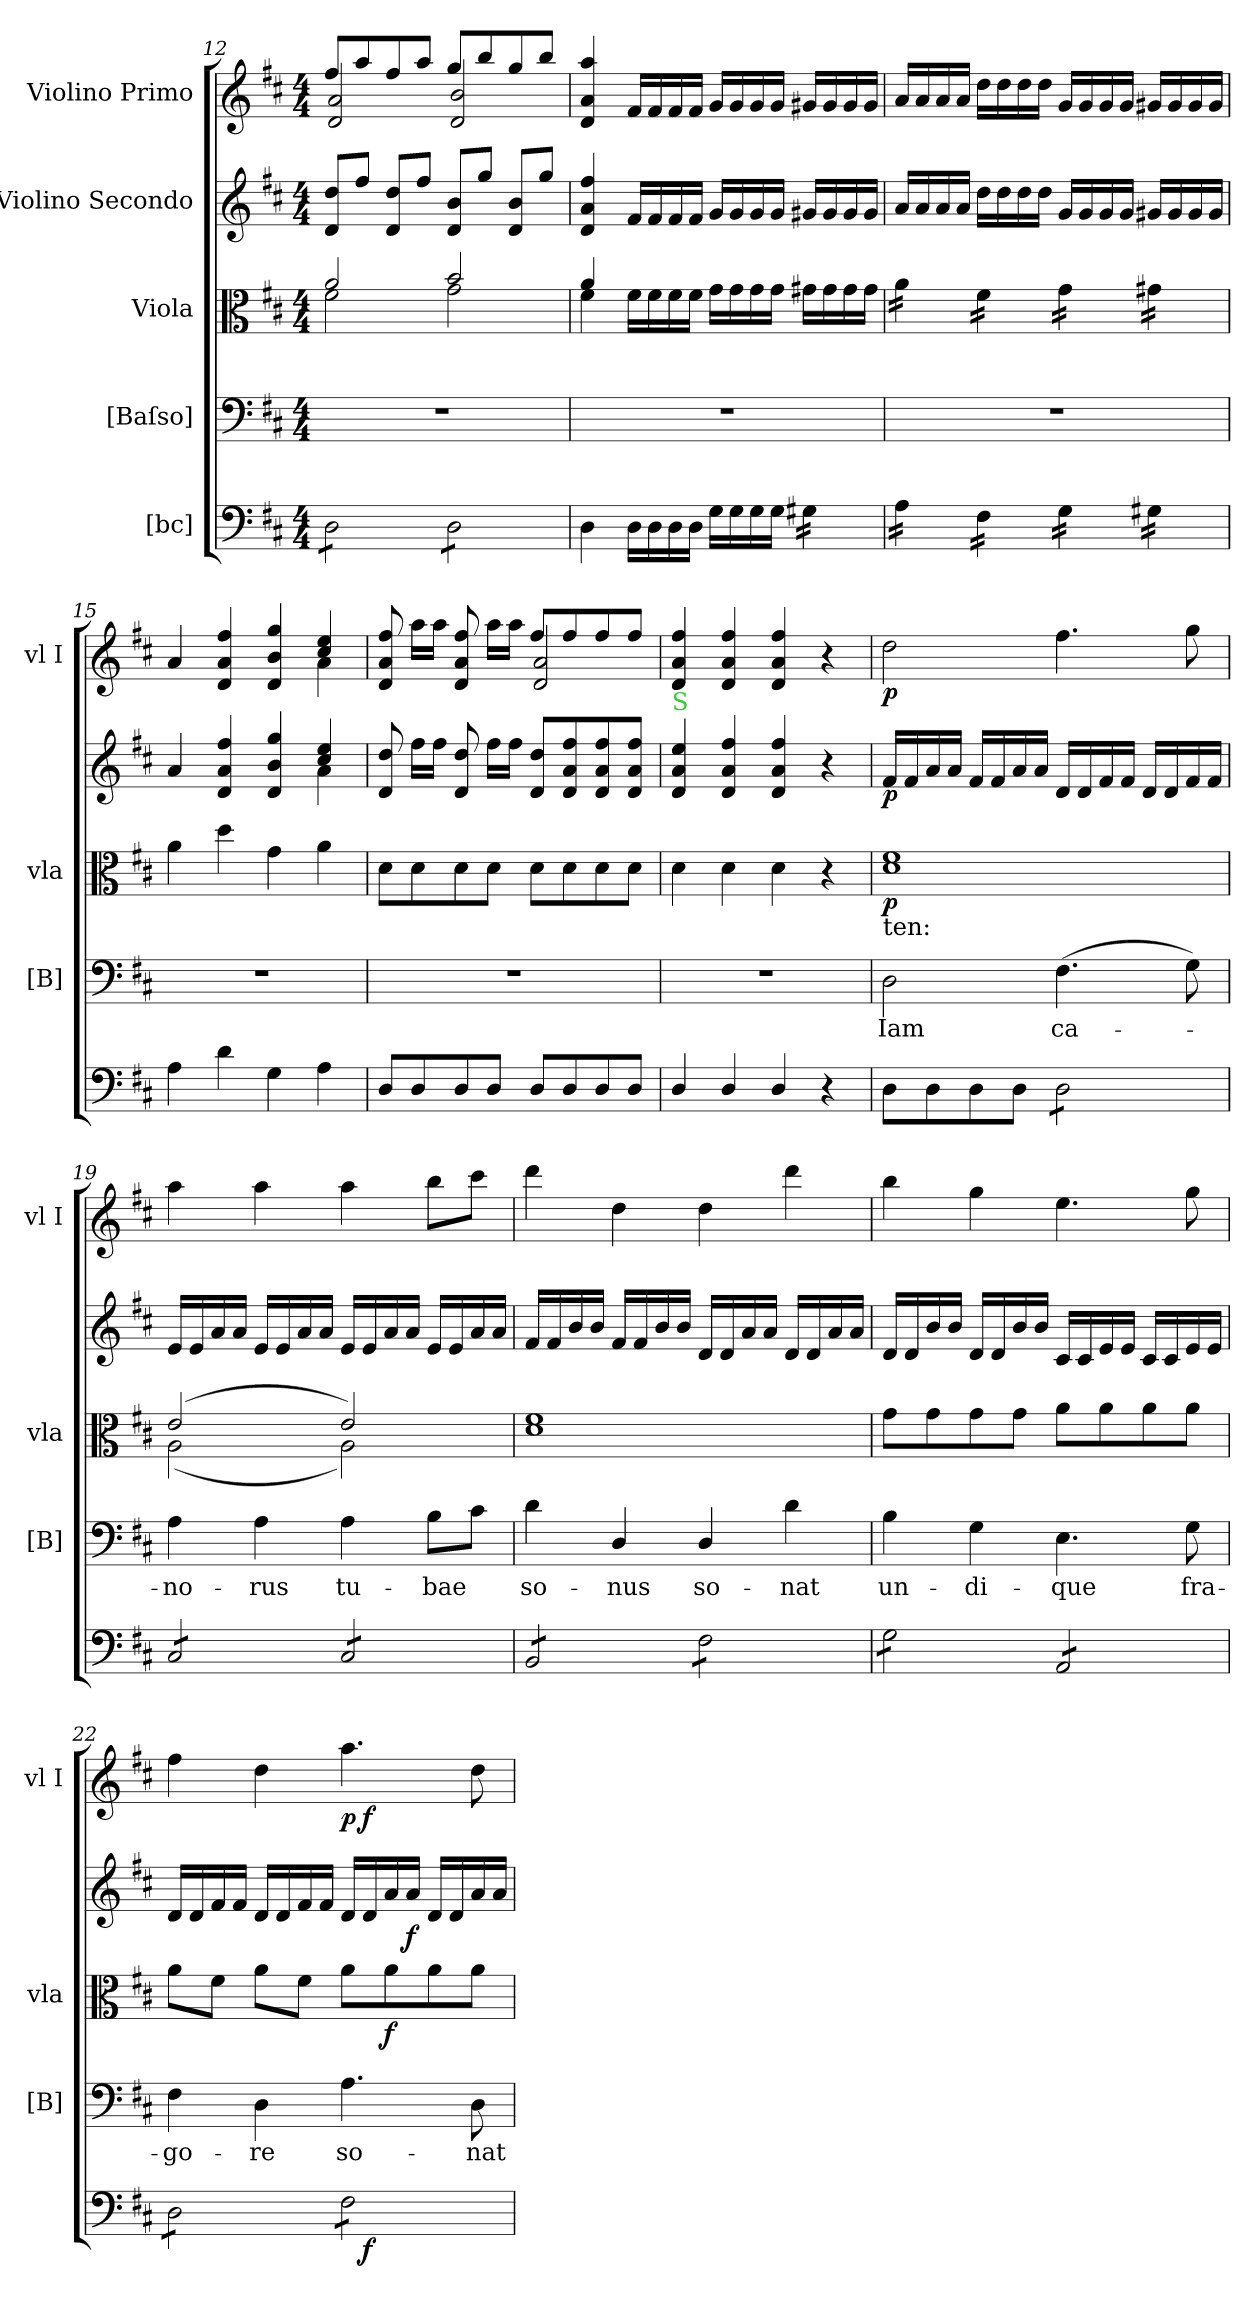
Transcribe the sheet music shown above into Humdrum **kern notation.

**kern	**dynam	**kern	**text	**kern	**dynam	**kern	**dynam	**kern	**dynam
*part5	*part5	*part4	*part4	*part3	*part3	*part2	*part2	*part1	*part1
*staff5	*staff5	*staff4	*staff4	*staff3	*staff3	*staff2	*staff2	*staff1	*staff1
*I"[bc]	*	*I"[Baſso]	*	*I"Viola	*	*I"Violino Secondo	*	*I"Violino Primo	*
*	*	*I'[B]	*	*I'vla	*	*	*	*I'vl I	*
*clefF4	*	*clefF4	*	*clefC3	*	*clefG2	*	*clefG2	*
*k[f#c#]	*	*k[f#c#]	*	*k[f#c#]	*	*k[f#c#]	*	*k[f#c#]	*
*M4/4	*	*M4/4	*	*M4/4	*	*M4/4	*	*M4/4	*
=12	=12	=12	=12	=12	=12	=12	=12	=12	=12
*	*	*	*	*^	*	*	*	*^	*
*tremolo	*	*	*	*	*	*	*	*	*	*	*
8D\L	.	1r	.	2a/	2f#\	.	8d/ 8dd/L	.	8ff#/L	2d/ 2a/	.
8D\	.	.	.	.	.	.	8ff#/J	.	8aa/	.	.
8D\	.	.	.	.	.	.	8d/ 8dd/L	.	8ff#/	.	.
8D\J	.	.	.	.	.	.	8ff#/J	.	8aa/J	.	.
8D\L	.	.	.	2b/	2g\	.	8d/ 8b/L	.	8gg/L	2d/ 2b/	.
8D\	.	.	.	.	.	.	8gg/J	.	8bb/	.	.
8D\	.	.	.	.	.	.	8d/ 8b/L	.	8gg/	.	.
8D\J	.	.	.	.	.	.	8gg/J	.	8bb/J	.	.
*Xtremolo	*	*	*	*	*	*	*	*	*	*	*
*	*	*	*	*	*	*	*	*	*v	*v	*
=13	=13	=13	=13	=13	=13	=13	=13	=13	=13	=13
4D\	.	1r	.	4a/	4f#\	.	4d/ 4a/ 4ff#/	.	4d/ 4a/ 4aa/	.
16D\LL	.	.	.	4ryy	16f#\LL	.	16f#/LL	.	16f#/LL	.
16D\	.	.	.	.	16f#\	.	16f#/	.	16f#/	.
16D\	.	.	.	.	16f#\	.	16f#/	.	16f#/	.
16D\JJ	.	.	.	.	16f#\JJ	.	16f#/JJ	.	16f#/JJ	.
16G\LL	.	.	.	2ryy	16g\LL	.	16g/LL	.	16g/LL	.
16G\	.	.	.	.	16g\	.	16g/	.	16g/	.
16G\	.	.	.	.	16g\	.	16g/	.	16g/	.
16G\JJ	.	.	.	.	16g\JJ	.	16g/JJ	.	16g/JJ	.
*tremolo	*	*	*	*	*	*	*	*	*	*
16G#X\LL	.	.	.	.	16g#X\LL	.	16g#X/LL	.	16g#X/LL	.
16G#X\	.	.	.	.	16g#\	.	16g#/	.	16g#/	.
16G#X\	.	.	.	.	16g#\	.	16g#/	.	16g#/	.
16G#X\JJ	.	.	.	.	16g#\JJ	.	16g#/JJ	.	16g#/JJ	.
*	*	*	*	*v	*v	*	*	*	*	*
=14	=14	=14	=14	=14	=14	=14	=14	=14	=14
*	*	*	*	*tremolo	*	*	*	*	*
16A\LL	.	1r	.	16a\LL	.	16a/LL	.	16a/LL	.
16A\	.	.	.	16a\	.	16a/	.	16a/	.
16A\	.	.	.	16a\	.	16a/	.	16a/	.
16A\JJ	.	.	.	16a\JJ	.	16a/JJ	.	16a/JJ	.
16F#\LL	.	.	.	16f#\LL	.	16dd\LL	.	16dd\LL	.
16F#\	.	.	.	16f#\	.	16dd\	.	16dd\	.
16F#\	.	.	.	16f#\	.	16dd\	.	16dd\	.
16F#\JJ	.	.	.	16f#\JJ	.	16dd\JJ	.	16dd\JJ	.
16G\LL	.	.	.	16g\LL	.	16g/LL	.	16g/LL	.
16G\	.	.	.	16g\	.	16g/	.	16g/	.
16G\	.	.	.	16g\	.	16g/	.	16g/	.
16G\JJ	.	.	.	16g\JJ	.	16g/JJ	.	16g/JJ	.
16G#X\LL	.	.	.	16g#X\LL	.	16g#X/LL	.	16g#X/LL	.
16G#X\	.	.	.	16g#X\	.	16g#/	.	16g#/	.
16G#X\	.	.	.	16g#X\	.	16g#/	.	16g#/	.
16G#X\JJ	.	.	.	16g#X\JJ	.	16g#/JJ	.	16g#/JJ	.
*	*	*	*	*Xtremolo	*	*	*	*	*
*Xtremolo	*	*	*	*	*	*	*	*	*
=15	=15	=15	=15	=15	=15	=15	=15	=15	=15
*	*	*	*	*	*	*^	*	*^	*
4A\	.	1r	.	4a\	.	4a/	2.ryy	.	4a/	2.ryy	.
4d\	.	.	.	4dd\	.	4d/ 4a/ 4ff#/	.	.	4d/ 4a/ 4ff#/	.	.
4G\	.	.	.	4g\	.	4d/ 4b/ 4gg/	.	.	4d/ 4b/ 4gg/	.	.
4A\	.	.	.	4a\	.	4cc#/ 4ee/	4a\	.	4cc#/ 4ee/	4a\	.
*	*	*	*	*	*	*v	*v	*	*	*	*
=16	=16	=16	=16	=16	=16	=16	=16	=16	=16	=16
8D/L	.	1r	.	8d\L	.	8d/ 8dd/	.	8d/ 8a/ 8ff#/	2ryy	.
8D/	.	.	.	8d\	.	16ff#\LL	.	16aa\LL	.	.
.	.	.	.	.	.	16ff#\JJ	.	16aa\JJ	.	.
8D/	.	.	.	8d\	.	8d/ 8dd/	.	8d/ 8a/ 8ff#/	.	.
8D/J	.	.	.	8d\J	.	16ff#\LL	.	16aa\LL	.	.
.	.	.	.	.	.	16ff#\JJ	.	16aa\JJ	.	.
8D/L	.	.	.	8d\L	.	8d/ 8dd/L	.	8ff#/L	2d/ 2a/	.
8D/	.	.	.	8d\	.	8d/ 8a/ 8ff#/	.	8ff#/	.	.
8D/	.	.	.	8d\	.	8d/ 8a/ 8ff#/	.	8ff#/	.	.
8D/J	.	.	.	8d\J	.	8d/ 8a/ 8ff#/J	.	8ff#/J	.	.
*	*	*	*	*	*	*	*	*v	*v	*
=17	=17	=17	=17	=17	=17	=17	=17	=17	=17
!	!	!	!	!	!	!LO:TX:a:color=limegreen:t=S	!	!	!
4D/	.	1r	.	4d\	.	4d/ 4a/ 4ee/	.	4d/ 4a/ 4ff#/	.
4D/	.	.	.	4d\	.	4d/ 4a/ 4ff#/	.	4d/ 4a/ 4ff#/	.
4D/	.	.	.	4d\	.	4d/ 4a/ 4ff#/	.	4d/ 4a/ 4ff#/	.
4r	.	.	.	4r	.	4r	.	4r	.
=18	=18	=18	=18	=18	=18	=18	=18	=18	=18
*	*	*	*	*^	*	*	*	*	*
!	!	!	!	!LO:TX:b:t=ten&colon;	!	!	!	!	!	!
8D\L	.	2D\	Iam	1d/	1f#\	p	16f#/LL	p	2dd\	p.
.	.	.	.	.	.	.	16f#/	.	.	.
8D\	.	.	.	.	.	.	16a/	.	.	.
.	.	.	.	.	.	.	16a/JJ	.	.	.
8D\	.	.	.	.	.	.	16f#/LL	.	.	.
.	.	.	.	.	.	.	16f#/	.	.	.
8D\J	.	.	.	.	.	.	16a/	.	.	.
.	.	.	.	.	.	.	16a/JJ	.	.	.
*tremolo	*	*	*	*	*	*	*	*	*	*
8D\L	.	(4.F#\	ca-	.	.	.	16d/LL	.	4.ff#\	.
.	.	.	.	.	.	.	16d/	.	.	.
8D\	.	.	.	.	.	.	16f#/	.	.	.
.	.	.	.	.	.	.	16f#/JJ	.	.	.
8D\	.	.	.	.	.	.	16d/LL	.	.	.
.	.	.	.	.	.	.	16d/	.	.	.
8D\J	.	8G\)	.	.	.	.	16f#/	.	8gg\	.
.	.	.	.	.	.	.	16f#/JJ	.	.	.
=19	=19	=19	=19	=19	=19	=19	=19	=19	=19	=19
8C#/L	.	4A\	-no-	(2e/	(2A\	.	16e/LL	.	4aa\	.
.	.	.	.	.	.	.	16e/	.	.	.
8C#/	.	.	.	.	.	.	16a/	.	.	.
.	.	.	.	.	.	.	16a/JJ	.	.	.
8C#/	.	4A\	-rus	.	.	.	16e/LL	.	4aa\	.
.	.	.	.	.	.	.	16e/	.	.	.
8C#/J	.	.	.	.	.	.	16a/	.	.	.
.	.	.	.	.	.	.	16a/JJ	.	.	.
8C#/L	.	4A\	tu-	2e/)	2A\)	.	16e/LL	.	4aa\	.
.	.	.	.	.	.	.	16e/	.	.	.
8C#/	.	.	.	.	.	.	16a/	.	.	.
.	.	.	.	.	.	.	16a/JJ	.	.	.
8C#/	.	8B\L	-bae	.	.	.	16e/LL	.	8bb\L	.
.	.	.	.	.	.	.	16e/	.	.	.
8C#/J	.	8c#\J	.	.	.	.	16a/	.	8ccc#\J	.
.	.	.	.	.	.	.	16a/JJ	.	.	.
=20	=20	=20	=20	=20	=20	=20	=20	=20	=20	=20
8BB/L	.	4d\	so-	1f#/	1d\	.	16f#/LL	.	4ddd\	.
.	.	.	.	.	.	.	16f#/	.	.	.
8BB/	.	.	.	.	.	.	16b/	.	.	.
.	.	.	.	.	.	.	16b/JJ	.	.	.
8BB/	.	4D/	-nus	.	.	.	16f#/LL	.	4dd\	.
.	.	.	.	.	.	.	16f#/	.	.	.
8BB/J	.	.	.	.	.	.	16b/	.	.	.
.	.	.	.	.	.	.	16b/JJ	.	.	.
8F#\L	.	4D/	so-	.	.	.	16d/LL	.	4dd\	.
.	.	.	.	.	.	.	16d/	.	.	.
8F#\	.	.	.	.	.	.	16a/	.	.	.
.	.	.	.	.	.	.	16a/JJ	.	.	.
8F#\	.	4d\	-nat	.	.	.	16d/LL	.	4ddd\	.
.	.	.	.	.	.	.	16d/	.	.	.
8F#\J	.	.	.	.	.	.	16a/	.	.	.
.	.	.	.	.	.	.	16a/JJ	.	.	.
*	*	*	*	*v	*v	*	*	*	*	*
=21	=21	=21	=21	=21	=21	=21	=21	=21	=21
8G\L	.	4B\	un-	8g\L	.	16d/LL	.	4bb\	.
.	.	.	.	.	.	16d/	.	.	.
8G\	.	.	.	8g\	.	16b/	.	.	.
.	.	.	.	.	.	16b/JJ	.	.	.
8G\	.	4G\	-di-	8g\	.	16d/LL	.	4gg\	.
.	.	.	.	.	.	16d/	.	.	.
8G\J	.	.	.	8g\J	.	16b/	.	.	.
.	.	.	.	.	.	16b/JJ	.	.	.
8AA/L	.	4.E\	-que	8a\L	.	16c#/LL	.	4.ee\	.
.	.	.	.	.	.	16c#/	.	.	.
8AA/	.	.	.	8a\	.	16e/	.	.	.
.	.	.	.	.	.	16e/JJ	.	.	.
8AA/	.	.	.	8a\	.	16c#/LL	.	.	.
.	.	.	.	.	.	16c#/	.	.	.
8AA/J	.	8G\	fra-	8a\J	.	16e/	.	8gg\	.
.	.	.	.	.	.	16e/JJ	.	.	.
=22	=22	=22	=22	=22	=22	=22	=22	=22	=22
*^	*	*	*	*	*	*	*	*^	*
8D\L	2ryy	.	4F#\	-go-	8a\L	.	16d/LL	.	4ff#\	2ryy	.
.	.	.	.	.	.	.	16d/	.	.	.	.
8D\	.	.	.	.	8f#\J	.	16f#/	.	.	.	.
.	.	.	.	.	.	.	16f#/JJ	.	.	.	.
8D\	.	.	4D\	-re	8a\L	.	16d/LL	.	4dd\	.	.
.	.	.	.	.	.	.	16d/	.	.	.	.
8D\J	.	.	.	.	8f#\J	.	16f#/	.	.	.	.
.	.	.	.	.	.	.	16f#/JJ	.	.	.	.
!	!	!LO:DY:b	!	!	!	!	!	!	!	!	!
8F#\L	16ryy	po	4.A\	so-	8a\L	po	16d/LL	.	4.aa\	16ryy	p.
!	!	!LO:DY:b	!	!	!	!	!	!	!	!	!
.	4..ryy	f.	.	.	.	.	16d/	.	.	4..ryy	f.
8F#\	.	.	.	.	8a\	f	16a/	po	.	.	.
.	.	.	.	.	.	.	16a/JJ	f	.	.	.
8F#\	.	.	.	.	8a\	.	16d/LL	.	.	.	.
.	.	.	.	.	.	.	16d/	.	.	.	.
8F#\J	.	.	8D\	-nat	8a\J	.	16a/	.	8dd\	.	.
*Xtremolo	*	*	*	*	*	*	*	*	*	*	*
.	.	.	.	.	.	.	16a/JJ	.	.	.	.
*v	*v	*	*	*	*	*	*	*	*v	*v	*
=	=	=	=	=	=	=	=	=	=
*-	*-	*-	*-	*-	*-	*-	*-	*-	*-
